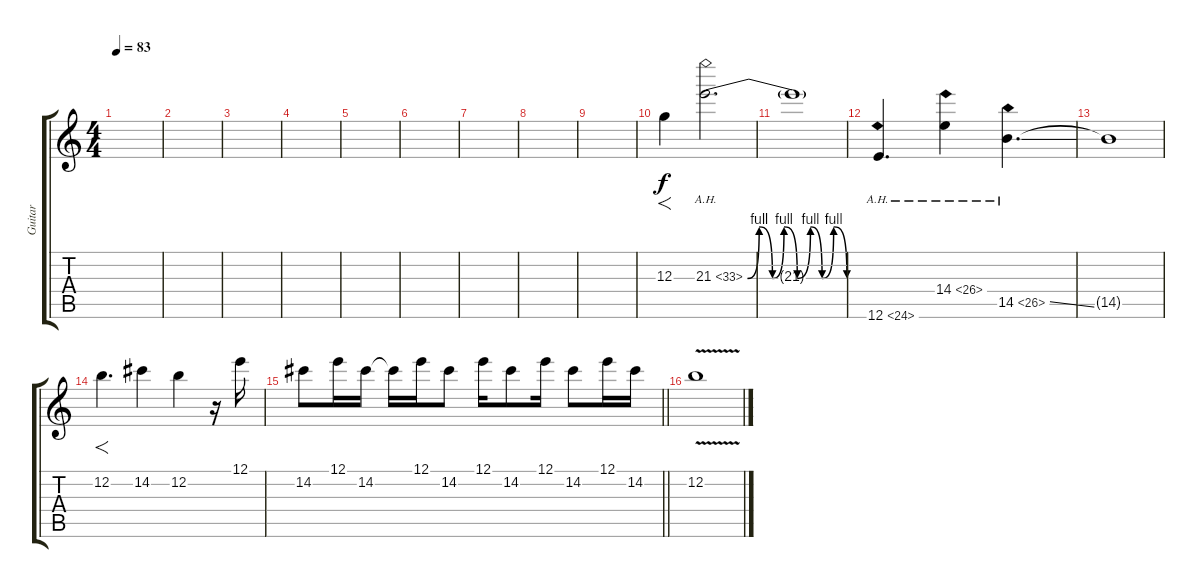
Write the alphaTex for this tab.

\track ("Guitar" "Guitar") {instrument distortionguitar}
\staff {score tabs}
\tuning (E4 B3 G3 D3 A2 E2) {hide}
\ts (4 4)
\tempo 83
\clef g2
\ks c
|
|
|
|
|
|
|
|
|
12.3.4{f} 21.3{be (custom 0 0 7 4 15 0 22 4 30 0 38 4 45 0 52 4 60 0) ah 12}.2{d} |
21.3{t}.1 |
12.6{ah 12}.4{d} 14.4{ah 12}.4 14.5{ah 12 ss}.4{d} |
14.5{t}.1 |
12.2.4{f d} 14.2.4 12.2.4 r.16 12.1.16 |
\barLineRight lightlight
14.2.8 12.1.16 14.2.16 14.2{t}.16 12.1.16 14.2.8 12.1.16 14.2.8 12.1.16 14.2.8 12.1.16 14.2.16 |
12.2{v}.1
